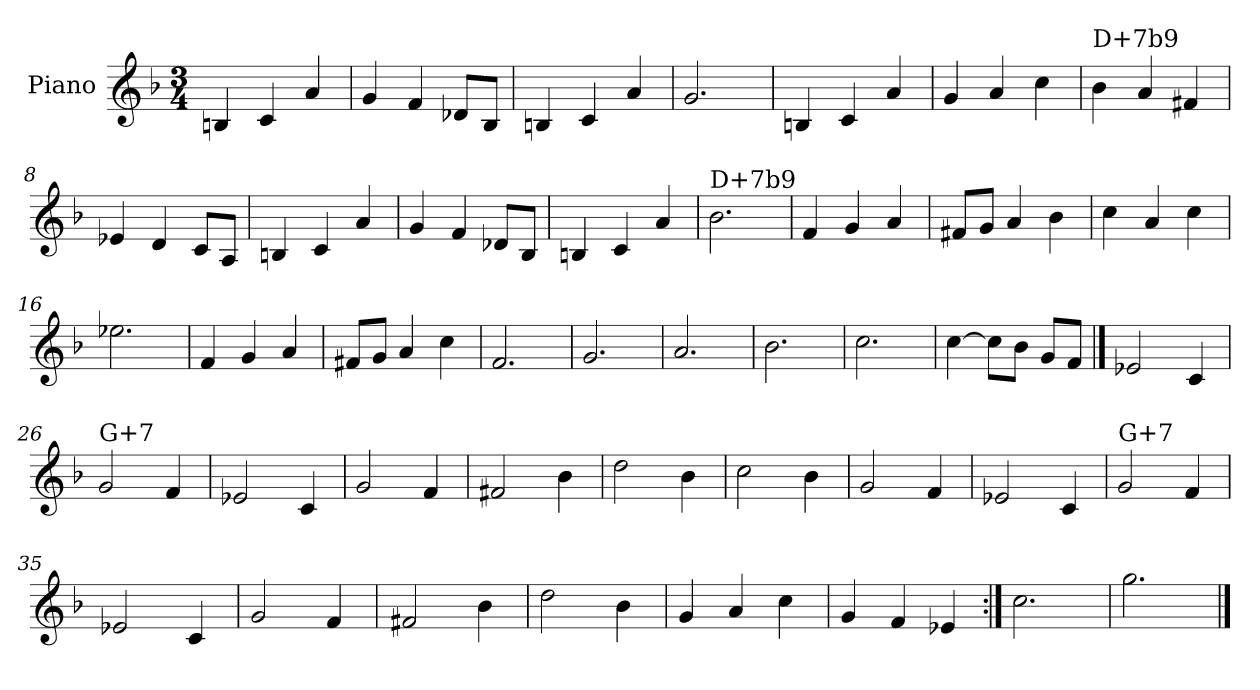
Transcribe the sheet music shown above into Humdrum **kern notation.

**kern
*part1
*staff1
*I"Piano
*I'Pno
*clefG2
*k[b-]
*F:
*M3/4
=1
4Bn/
4c/
4a/
=2
4g/
4f/
8d-X/L
8B-/J
=3
4Bn/
4c/
4a/
=4
2.g/
=5
4Bn/
4c/
4a/
=6
4g/
4a/
4cc\
=7
!LO:TX:a:t=D+7b9
4b-\
4a/
4f#X/
=8
4e-X/
4d/
8c/L
8A/J
=9
4Bn/
4c/
4a/
!!LO:LB:g=z
=10
4g/
4f/
8d-X/L
8B-/J
=11
4Bn/
4c/
4a/
=12
!LO:TX:a:t=D+7b9
2.b-\
=13
4f/
4g/
4a/
=14
8f#X/L
8g/J
4a/
4b-\
=15
4cc\
4a/
4cc\
=16
2.ee-X\
=17
4f/
4g/
4a/
=18
8f#X/L
8g/J
4a/
4cc\
!!LO:LB:g=z
=19
2.f/
=20
2.g/
=21
2.a/
=22
2.b-\
=23
2.cc\
=24
[4cc\
8cc\L]
8b-\J
8g/L
8f/J
==25
2e-X/
4c/
=26
!LO:TX:a:t=G+7
2g/
4f/
=27
2e-X/
4c/
=28
2g/
4f/
=29
2f#X/
4b-\
!!LO:LB:g=z
=30
2dd\
4b-\
=31
2cc\
4b-\
=32
2g/
4f/
=33
2e-X/
4c/
=34
!LO:TX:a:t=G+7
2g/
4f/
=35
2e-X/
4c/
=36
2g/
4f/
!!LO:LB:g=z
=37
2f#X/
4b-\
=38
2dd\
4b-\
=39
4g/
4a/
4cc\
=40
4g/
4f/
4e-X/
=41:|!
2.cc\
=42
2.gg\
==
*-
